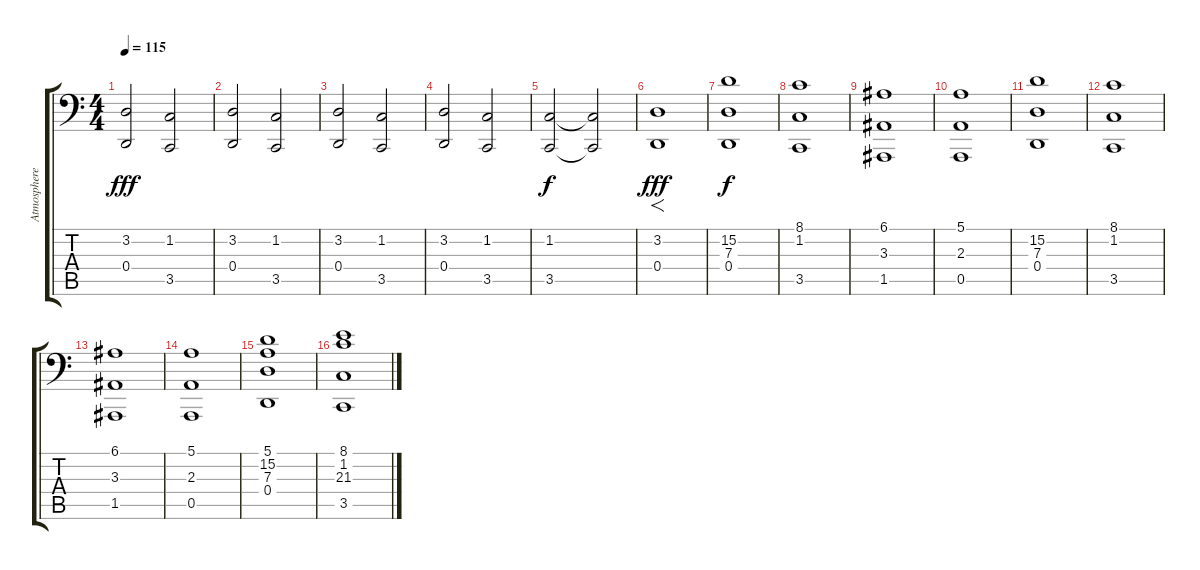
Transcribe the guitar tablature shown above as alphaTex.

\track ("Atmosphere" "Atmosphere") {instrument pad7halo}
\staff {score tabs}
\tuning (E3 B2 G2 D2 A1 E1) {hide}
\ts (4 4)
\tempo 115
\clef f4
\ks c
(3.2 0.4).2{dy fff} (1.2 3.5).2 |
(3.2 0.4).2 (1.2 3.5).2 |
(3.2 0.4).2 (1.2 3.5).2 |
(3.2 0.4).2 (1.2 3.5).2 |
(1.2 3.5).2{dy f} (1.2{t} 3.5{t}).2 |
(3.2 0.4).1{f dy fff} |
(15.2 7.3 0.4).1{dy f} |
(8.1 1.2 3.5).1 |
(6.1 3.3 1.5).1 |
(5.1 2.3 0.5).1 |
(15.2 7.3 0.4).1 |
(8.1 1.2 3.5).1 |
(6.1 3.3 1.5).1 |
(5.1 2.3 0.5).1 |
(5.1 15.2 7.3 0.4).1 |
(8.1 1.2 21.3 3.5).1
